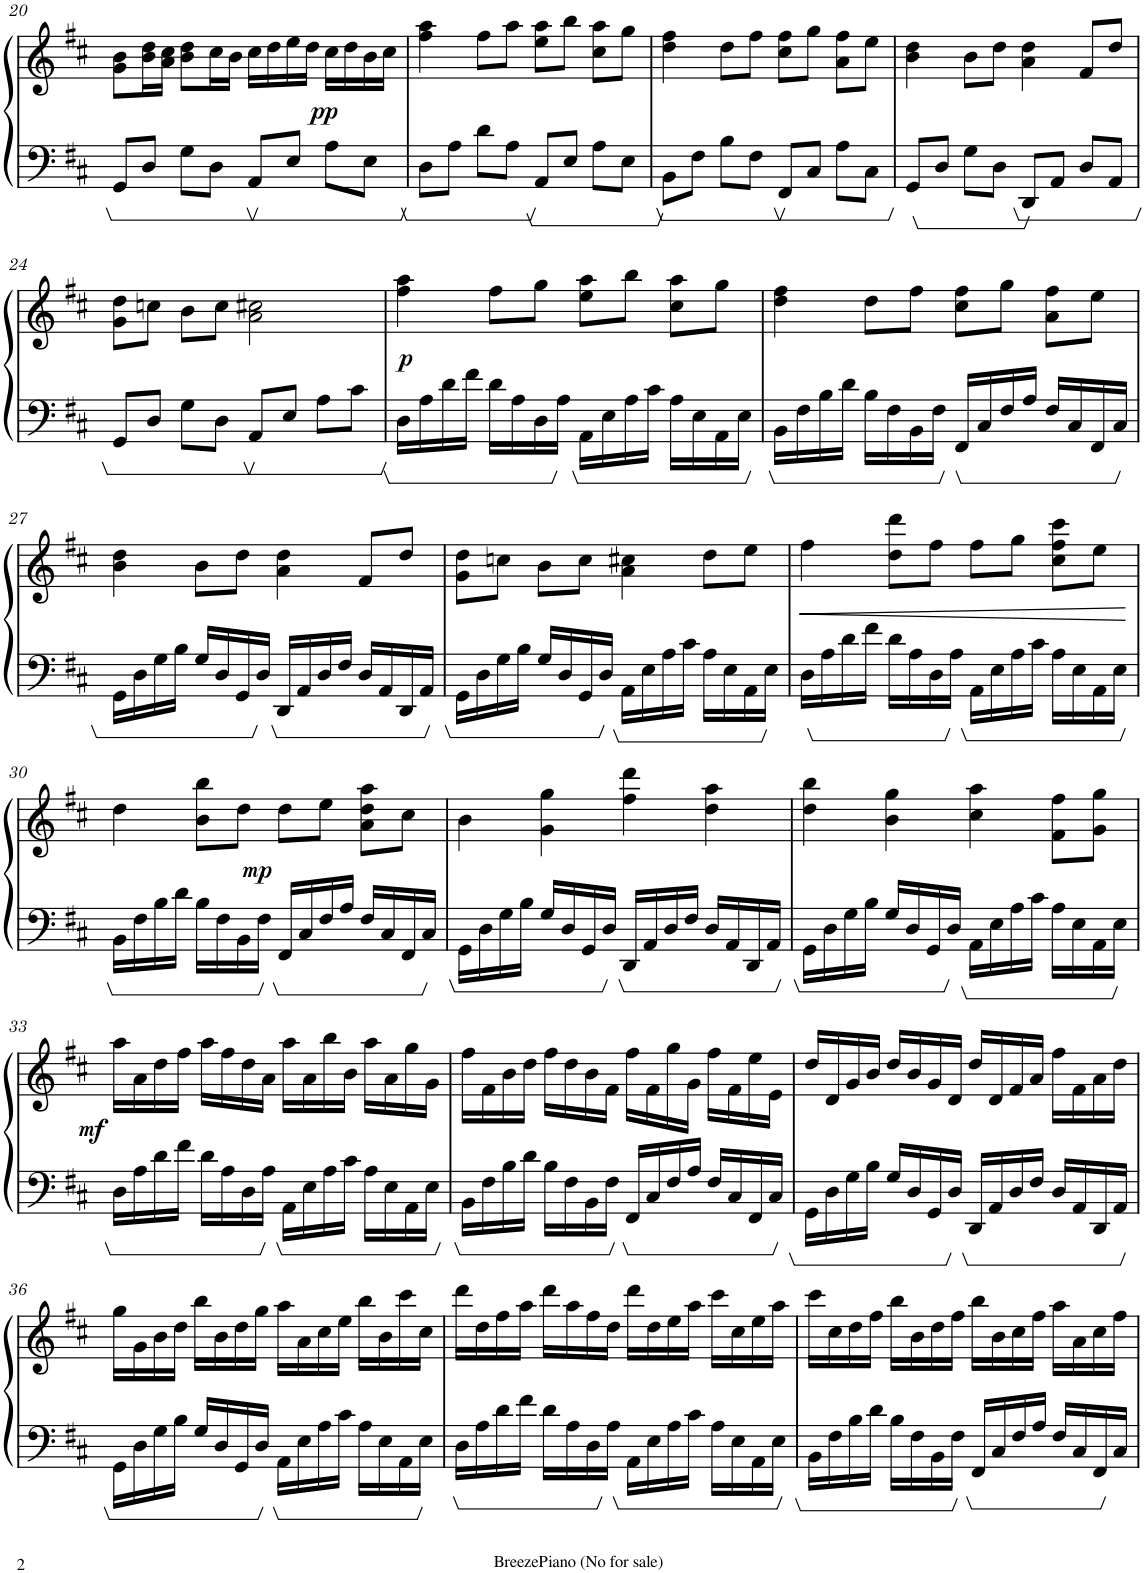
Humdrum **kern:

**kern	**kern	**dynam
*part1	*part1	*part1
*staff2	*staff1	*staff1/2
*I"Piano, Right Hand	*	*
*I'Pia.	*	*
!!LO:PB:g=z
*clefF4	*clefG2	*
*k[f#c#]	*k[f#c#]	*
*M4/4	*M4/4	*
=20	=20	=20
8GG/L	8g\ 8b\L	.
8D/J	16b\ 16dd\L	.
.	16a\ 16cc#\JJ	.
8G\L	8b\ 8dd\L	.
8D\J	16cc#\L	.
.	16b\JJ	.
8AA/L	16cc#\LL	.
.	16dd\	.
8E/J	16ee\	.
.	16dd\JJ	.
!	!	!LO:DY:b
8A\L	16cc#\LL	pp
.	16dd\	.
8E\J	16b\	.
.	16cc#\JJ	.
=21	=21	=21
8D\L	4ff#\ 4aa\	.
8A\J	.	.
8d\L	8ff#\L	.
8A\J	8aa\J	.
8AA/L	8ee\ 8aa\L	.
8E/J	8bb\J	.
8A\L	8cc#\ 8aa\L	.
8E\J	8gg\J	.
=22	=22	=22
8BB\L	4dd\ 4ff#\	.
8F#\J	.	.
8B\L	8dd\L	.
8F#\J	8ff#\J	.
8FF#/L	8cc#\ 8ff#\L	.
8C#/J	8gg\J	.
8A\L	8a\ 8ff#\L	.
8C#\J	8ee\J	.
=23	=23	=23
8GG/L	4b\ 4dd\	.
8D/J	.	.
8G\L	8b\L	.
8D\J	8dd\J	.
8DD/L	4a\ 4dd\	.
8AA/J	.	.
8D/L	8f#/L	.
8AA/J	8dd/J	.
!!LO:LB:g=z
=24	=24	=24
8GG/L	8g\ 8dd\L	.
8D/J	8ccn\J	.
8G\L	8b\L	.
8D\J	8cc\J	.
8AA/L	2a\ 2cc#X\	.
8E/J	.	.
8A\L	.	.
8c#\J	.	.
=25	=25	=25
!	!	!LO:DY:a=2
16D\LL	4ff#\ 4aa\	p
16A\	.	.
16d\	.	.
16f#\JJ	.	.
16d\LL	8ff#\L	.
16A\	.	.
16D\	8gg\J	.
16A\JJ	.	.
16AA\LL	8ee\ 8aa\L	.
16E\	.	.
16A\	8bb\J	.
16c#\JJ	.	.
16A\LL	8cc#\ 8aa\L	.
16E\	.	.
16AA\	8gg\J	.
16E\JJ	.	.
=26	=26	=26
16BB\LL	4dd\ 4ff#\	.
16F#\	.	.
16B\	.	.
16d\JJ	.	.
16B\LL	8dd\L	.
16F#\	.	.
16BB\	8ff#\J	.
16F#\JJ	.	.
16FF#/LL	8cc#\ 8ff#\L	.
16C#/	.	.
16F#/	8gg\J	.
16A/JJ	.	.
16F#/LL	8a\ 8ff#\L	.
16C#/	.	.
16FF#/	8ee\J	.
16C#/JJ	.	.
!!LO:LB:g=z
=27	=27	=27
16GG\LL	4b\ 4dd\	.
16D\	.	.
16G\	.	.
16B\JJ	.	.
16G/LL	8b\L	.
16D/	.	.
16GG/	8dd\J	.
16D/JJ	.	.
16DD/LL	4a\ 4dd\	.
16AA/	.	.
16D/	.	.
16F#/JJ	.	.
16D/LL	8f#/L	.
16AA/	.	.
16DD/	8dd/J	.
16AA/JJ	.	.
=28	=28	=28
16GG\LL	8g\ 8dd\L	.
16D\	.	.
16G\	8ccn\J	.
16B\JJ	.	.
16G/LL	8b\L	.
16D/	.	.
16GG/	8cc\J	.
16D/JJ	.	.
16AA\LL	4a\ 4cc#X\	.
16E\	.	.
16A\	.	.
16c#\JJ	.	.
16A\LL	8dd\L	.
16E\	.	.
16AA\	8ee\J	.
16E\JJ	.	.
=29	=29	=29
!	!	!LO:HP:b
16D\LL	4ff#\	<
16A\	.	.
16d\	.	.
16f#\JJ	.	.
16d\LL	8dd\ 8ddd\L	.
16A\	.	.
16D\	8ff#\J	.
16A\JJ	.	.
16AA\LL	8ff#\L	.
16E\	.	.
16A\	8gg\J	.
16c#\JJ	.	.
16A\LL	8cc#\ 8ff#\ 8ccc#\L	.
16E\	.	.
16AA\	8ee\J	.
16E\JJ	.	.
.	.	[
!!LO:LB:g=z
=30	=30	=30
16BB\LL	4dd\	.
16F#\	.	.
16B\	.	.
16d\JJ	.	.
16B\LL	8b\ 8bb\L	.
16F#\	.	.
16BB\	8dd\J	.
16F#\JJ	.	.
!	!	!LO:DY:a=2
16FF#/LL	8dd\L	mp
16C#/	.	.
16F#/	8ee\J	.
16A/JJ	.	.
16F#/LL	8a\ 8dd\ 8aa\L	.
16C#/	.	.
16FF#/	8cc#\J	.
16C#/JJ	.	.
=31	=31	=31
16GG\LL	4b\	.
16D\	.	.
16G\	.	.
16B\JJ	.	.
16G/LL	4g\ 4gg\	.
16D/	.	.
16GG/	.	.
16D/JJ	.	.
16DD/LL	4ff#\ 4ddd\	.
16AA/	.	.
16D/	.	.
16F#/JJ	.	.
16D/LL	4dd\ 4aa\	.
16AA/	.	.
16DD/	.	.
16AA/JJ	.	.
=32	=32	=32
16GG\LL	4dd\ 4bb\	.
16D\	.	.
16G\	.	.
16B\JJ	.	.
16G/LL	4b\ 4gg\	.
16D/	.	.
16GG/	.	.
16D/JJ	.	.
16AA\LL	4cc#\ 4aa\	.
16E\	.	.
16A\	.	.
16c#\JJ	.	.
16A\LL	8f#\ 8ff#\L	.
16E\	.	.
16AA\	8g\ 8gg\J	.
16E\JJ	.	.
!!LO:LB:g=z
=33	=33	=33
!	!	!LO:DY:a=2
16D\LL	16aa\LL	mf
16A\	16a\	.
16d\	16dd\	.
16f#\JJ	16ff#\JJ	.
16d\LL	16aa\LL	.
16A\	16ff#\	.
16D\	16dd\	.
16A\JJ	16a\JJ	.
16AA\LL	16aa\LL	.
16E\	16a\	.
16A\	16bb\	.
16c#\JJ	16b\JJ	.
16A\LL	16aa\LL	.
16E\	16a\	.
16AA\	16gg\	.
16E\JJ	16g\JJ	.
=34	=34	=34
16BB\LL	16ff#\LL	.
16F#\	16f#\	.
16B\	16b\	.
16d\JJ	16dd\JJ	.
16B\LL	16ff#\LL	.
16F#\	16dd\	.
16BB\	16b\	.
16F#\JJ	16f#\JJ	.
16FF#/LL	16ff#\LL	.
16C#/	16f#\	.
16F#/	16gg\	.
16A/JJ	16g\JJ	.
16F#/LL	16ff#\LL	.
16C#/	16f#\	.
16FF#/	16ee\	.
16C#/JJ	16e\JJ	.
=35	=35	=35
16GG\LL	16dd/LL	.
16D\	16d/	.
16G\	16g/	.
16B\JJ	16b/JJ	.
16G/LL	16dd/LL	.
16D/	16b/	.
16GG/	16g/	.
16D/JJ	16d/JJ	.
16DD/LL	16dd/LL	.
16AA/	16d/	.
16D/	16f#/	.
16F#/JJ	16a/JJ	.
16D/LL	16ff#\LL	.
16AA/	16f#\	.
16DD/	16a\	.
16AA/JJ	16dd\JJ	.
!!LO:LB:g=z
=36	=36	=36
16GG\LL	16gg\LL	.
16D\	16g\	.
16G\	16b\	.
16B\JJ	16dd\JJ	.
16G/LL	16bb\LL	.
16D/	16b\	.
16GG/	16dd\	.
16D/JJ	16gg\JJ	.
16AA\LL	16aa\LL	.
16E\	16a\	.
16A\	16cc#\	.
16c#\JJ	16ee\JJ	.
16A\LL	16bb\LL	.
16E\	16b\	.
16AA\	16ccc#\	.
16E\JJ	16cc#\JJ	.
=37	=37	=37
16D\LL	16ddd\LL	.
16A\	16dd\	.
16d\	16ff#\	.
16f#\JJ	16aa\JJ	.
16d\LL	16ddd\LL	.
16A\	16aa\	.
16D\	16ff#\	.
16A\JJ	16dd\JJ	.
16AA\LL	16ddd\LL	.
16E\	16dd\	.
16A\	16ee\	.
16c#\JJ	16aa\JJ	.
16A\LL	16ccc#\LL	.
16E\	16cc#\	.
16AA\	16ee\	.
16E\JJ	16aa\JJ	.
=38	=38	=38
16BB\LL	16ccc#\LL	.
16F#\	16cc#\	.
16B\	16dd\	.
16d\JJ	16ff#\JJ	.
16B\LL	16bb\LL	.
16F#\	16b\	.
16BB\	16dd\	.
16F#\JJ	16ff#\JJ	.
16FF#/LL	16bb\LL	.
16C#/	16b\	.
16F#/	16cc#\	.
16A/JJ	16ff#\JJ	.
16F#/LL	16aa\LL	.
16C#/	16a\	.
16FF#/	16cc#\	.
16C#/JJ	16ff#\JJ	.
=	=	=
*-	*-	*-
